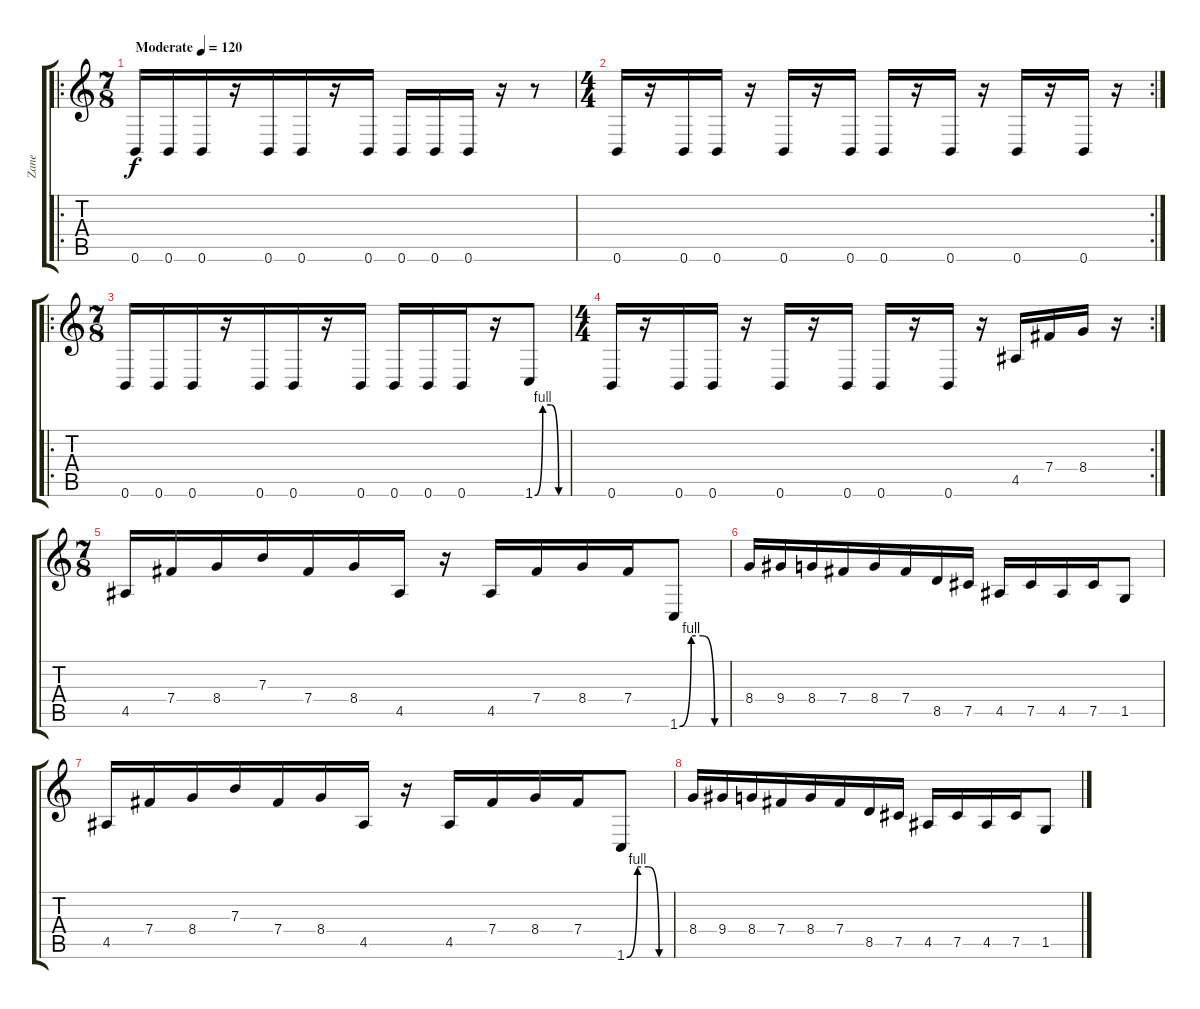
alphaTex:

\track ("Zane " "Zane ") {instrument distortionguitar}
\staff {score tabs}
\tuning (Db4 Ab3 E3 B2 Gb2 B1) {hide}
\ro
\ts (7 8)
\tempo (120 "Moderate")
\clef g2
\ks c
0.6.16{dy f instrument distortionguitar} 0.6.16 0.6.16 r.16 0.6.16 0.6.16 r.16 0.6.16 0.6.16 0.6.16 0.6.16 r.16 r.8 |
\rc 2
\ts (4 4)
0.6.16 r.16 0.6.16 0.6.16 r.16 0.6.16 r.16 0.6.16 0.6.16 r.16 0.6.16 r.16 0.6.16 r.16 0.6.16 r.16 |
\ro
\ts (7 8)
0.6.16 0.6.16 0.6.16 r.16 0.6.16 0.6.16 r.16 0.6.16 0.6.16 0.6.16 0.6.16 r.16 1.6{be (custom 0 0 15 4 30 4 45 0 60 0)}.8 |
\rc 2
\ts (4 4)
0.6.16 r.16 0.6.16 0.6.16 r.16 0.6.16 r.16 0.6.16 0.6.16 r.16 0.6.16 r.16 4.5.16 7.4.16 8.4.16 r.16 |
\ts (7 8)
4.5.16 7.4.16 8.4.16 7.3.16 7.4.16 8.4.16 4.5.16 r.16 4.5.16 7.4.16 8.4.16 7.4.16 1.6{be (custom 0 0 15 4 30 4 45 0 60 0)}.8 |
8.4.16 9.4.16 8.4.16 7.4.16 8.4.16 7.4.16 8.5.16 7.5.16 4.5.16 7.5.16 4.5.16 7.5.16 1.5.8 |
4.5.16 7.4.16 8.4.16 7.3.16 7.4.16 8.4.16 4.5.16 r.16 4.5.16 7.4.16 8.4.16 7.4.16 1.6{be (custom 0 0 15 4 30 4 45 0 60 0)}.8 |
8.4.16 9.4.16 8.4.16 7.4.16 8.4.16 7.4.16 8.5.16 7.5.16 4.5.16 7.5.16 4.5.16 7.5.16 1.5.8
